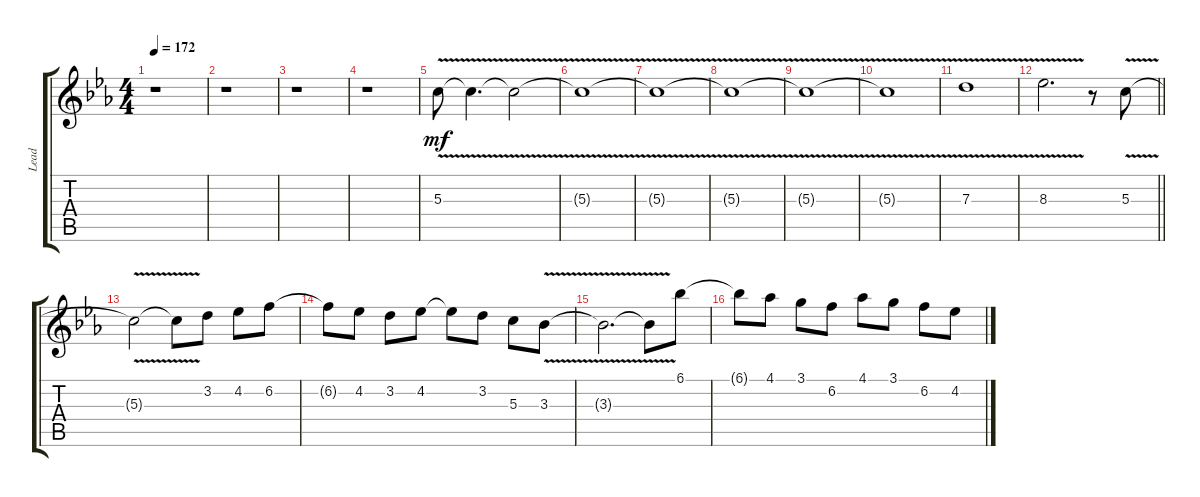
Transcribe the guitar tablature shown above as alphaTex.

\track ("Lead" "Lead") {instrument acousticguitarsteel}
\staff {score tabs}
\tuning (E4 B3 G3 D3 A2 E2) {hide}
\ts (4 4)
\tempo 172
\clef g2
\ks eb
r.1{dy f} |
r.1 |
r.1 |
r.1 |
5.3{v}.8{dy mf} 5.3{v t}.4{d} 5.3{v t}.2 |
5.3{v t}.1 |
5.3{v t}.1 |
5.3{v t}.1 |
5.3{v t}.1 |
5.3{v t}.1 |
7.3{v}.1 |
\barLineRight lightlight
8.3{v}.2{d} r.8 5.3{v}.8 |
5.3{v t}.2 5.3{v t}.8 3.2.8 4.2.8 6.2.8 |
6.2{t}.8 4.2.8 3.2.8 4.2.8 4.2{t}.8 3.2.8 5.3.8 3.3{v}.8 |
3.3{v t}.2{d} 3.3{t}.8 6.1.8 |
6.1{t}.8 4.1.8 3.1.8 6.2.8 4.1.8 3.1.8 6.2.8 4.2.8
